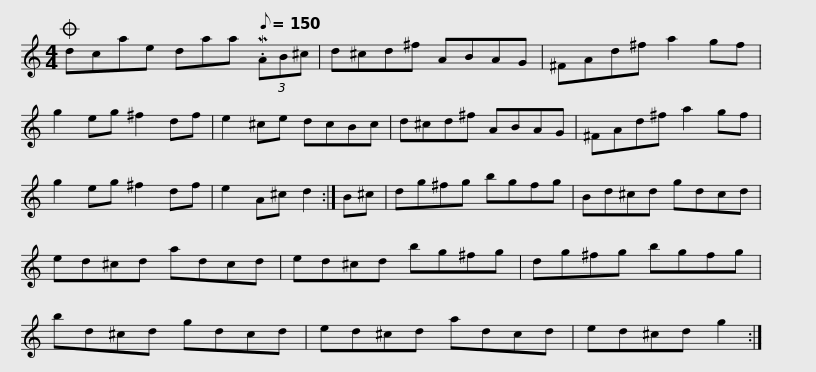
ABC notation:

X:1
L:1/8
M:4/4
I:linebreak $
K:C
V:1 treble
V:1
O dcae daa[Q:1/8=150] (3.MAB^c | d^cd^f ABAG | ^FAd^f a2 gf | g2 eg ^f2 df | e2 ^ce dcBc |$ %5
 d^cd^f ABAG | ^FAd^f a2 gf | g2 eg ^f2 df | e2 A^c d2 :| B^c | %10
 dg^fg bgfg | Bd^cd gdcd |$ ed^cd adcd | ed^cd bg^fg | dg^fg bgfg | %15
 bd^cd gdcd | ed^cd adcd |$ ed^cd g2 :| %18
